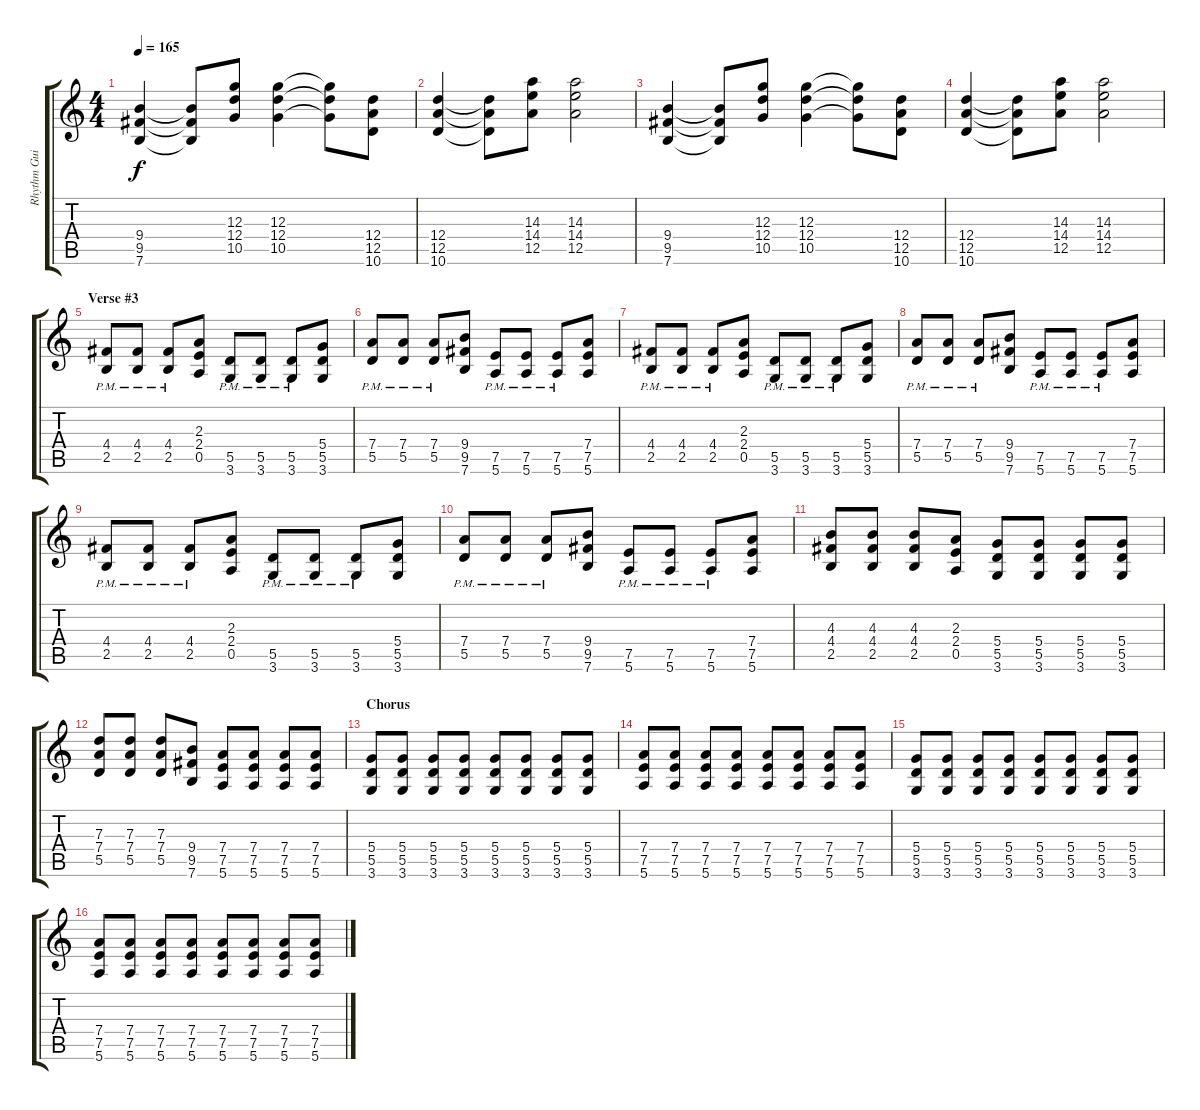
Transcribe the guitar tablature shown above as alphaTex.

\track ("Rhythm Guitar" "Rhythm Gui") {instrument distortionguitar}
\staff {score tabs}
\tuning (E4 B3 G3 D3 A2 E2) {hide}
\ts (4 4)
\tempo 165
\clef g2
\ks c
(9.4 9.5 7.6).4{dy f} (9.4{t} 9.5{t} 7.6{t}).8 (12.3 12.4 10.5).8 (12.3 12.4 10.5).4 (12.3{t} 12.4{t} 10.5{t}).8 (12.4 12.5 10.6).8 |
(12.4 12.5 10.6).4 (12.4{t} 12.5{t} 10.6{t}).8 (14.3 14.4 12.5).8 (14.3 14.4 12.5).2 |
(9.4 9.5 7.6).4 (9.4{t} 9.5{t} 7.6{t}).8 (12.3 12.4 10.5).8 (12.3 12.4 10.5).4 (12.3{t} 12.4{t} 10.5{t}).8 (12.4 12.5 10.6).8 |
(12.4 12.5 10.6).4 (12.4{t} 12.5{t} 10.6{t}).8 (14.3 14.4 12.5).8 (14.3 14.4 12.5).2 |
\section ("" "Verse #3")
(4.4 2.5{pm}).8 (4.4 2.5{pm}).8 (4.4 2.5{pm}).8 (2.3 2.4 0.5).8 (5.5 3.6{pm}).8 (5.5 3.6{pm}).8 (5.5 3.6{pm}).8 (5.4 5.5 3.6).8 |
(7.4 5.5{pm}).8 (7.4 5.5{pm}).8 (7.4 5.5{pm}).8 (9.4 9.5 7.6).8 (7.5 5.6{pm}).8 (7.5 5.6{pm}).8 (7.5 5.6{pm}).8 (7.4 7.5 5.6).8 |
(4.4 2.5{pm}).8 (4.4 2.5{pm}).8 (4.4 2.5{pm}).8 (2.3 2.4 0.5).8 (5.5 3.6{pm}).8 (5.5 3.6{pm}).8 (5.5 3.6{pm}).8 (5.4 5.5 3.6).8 |
(7.4 5.5{pm}).8 (7.4 5.5{pm}).8 (7.4 5.5{pm}).8 (9.4 9.5 7.6).8 (7.5 5.6{pm}).8 (7.5 5.6{pm}).8 (7.5 5.6{pm}).8 (7.4 7.5 5.6).8 |
(4.4 2.5{pm}).8 (4.4 2.5{pm}).8 (4.4 2.5{pm}).8 (2.3 2.4 0.5).8 (5.5 3.6{pm}).8 (5.5 3.6{pm}).8 (5.5 3.6{pm}).8 (5.4 5.5 3.6).8 |
(7.4 5.5{pm}).8 (7.4 5.5{pm}).8 (7.4 5.5{pm}).8 (9.4 9.5 7.6).8 (7.5 5.6{pm}).8 (7.5 5.6{pm}).8 (7.5 5.6{pm}).8 (7.4 7.5 5.6).8 |
(4.3 4.4 2.5).8 (4.3 4.4 2.5).8 (4.3 4.4 2.5).8 (2.3 2.4 0.5).8 (5.4 5.5 3.6).8 (5.4 5.5 3.6).8 (5.4 5.5 3.6).8 (5.4 5.5 3.6).8 |
(7.3 7.4 5.5).8 (7.3 7.4 5.5).8 (7.3 7.4 5.5).8 (9.4 9.5 7.6).8 (7.4 7.5 5.6).8 (7.4 7.5 5.6).8 (7.4 7.5 5.6).8 (7.4 7.5 5.6).8 |
\section ("" "Chorus")
(5.4 5.5 3.6).8 (5.4 5.5 3.6).8 (5.4 5.5 3.6).8 (5.4 5.5 3.6).8 (5.4 5.5 3.6).8 (5.4 5.5 3.6).8 (5.4 5.5 3.6).8 (5.4 5.5 3.6).8 |
(7.4 7.5 5.6).8 (7.4 7.5 5.6).8 (7.4 7.5 5.6).8 (7.4 7.5 5.6).8 (7.4 7.5 5.6).8 (7.4 7.5 5.6).8 (7.4 7.5 5.6).8 (7.4 7.5 5.6).8 |
(5.4 5.5 3.6).8 (5.4 5.5 3.6).8 (5.4 5.5 3.6).8 (5.4 5.5 3.6).8 (5.4 5.5 3.6).8 (5.4 5.5 3.6).8 (5.4 5.5 3.6).8 (5.4 5.5 3.6).8 |
(7.4 7.5 5.6).8 (7.4 7.5 5.6).8 (7.4 7.5 5.6).8 (7.4 7.5 5.6).8 (7.4 7.5 5.6).8 (7.4 7.5 5.6).8 (7.4 7.5 5.6).8 (7.4 7.5 5.6).8
